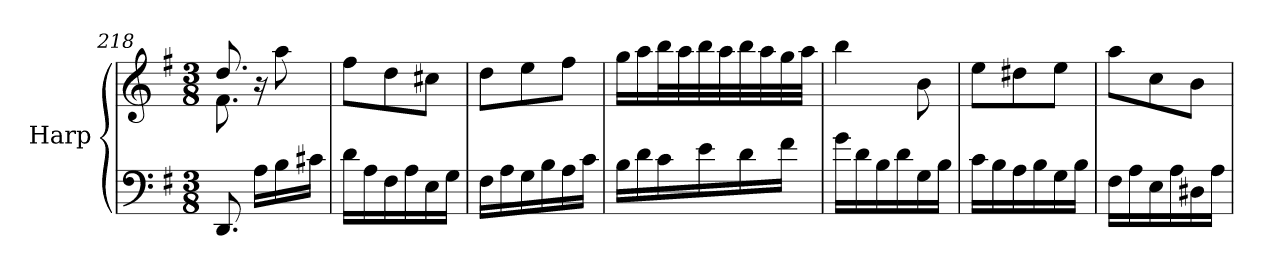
**kern	**kern
*part1	*part1
*staff2	*staff1
*I"Harp	*
*I'Hp	*
*clefF4	*clefG2
*k[f#]	*k[f#]
*M3/8	*M3/8
=218	=218
*	*^
8.DD/	8.dd/	8.f#\
16A\LL	16r	8.ryy
16B\	8aa\	.
16c#X\JJ	.	.
*	*v	*v
=219	=219
16d\LL	8ff#\L
16A\	.
16F#\	8dd\
16A\	.
16E\	8cc#X\J
16G\JJ	.
!!LO:LB:g=z
=220	=220
16F#\LL	8dd\L
16A\	.
16G\	8ee\
16B\	.
16A\	8ff#\J
16c\JJ	.
=221	=221
16B\LL	16gg\LL
16d\	16aa\
16c\	32bb\L
.	32aa\
16e\	32bb\
.	32aa\
16d\	32bb\
.	32aa\
16f#\JJ	32gg\
.	32aa\JJJ
=222	=222
16g\LL	4bb\
16d\	.
16B\	.
16d\	.
16G\	8b\
16B\JJ	.
=223	=223
16c\LL	8ee\L
16B\	.
16A\	8dd#X\
16B\	.
16G\	8ee\J
16B\JJ	.
=224	=224
16F#\LL	8aa\L
16A\	.
16E\	8cc\
16A\	.
16D#X\	8b\J
16A\JJ	.
=	=
*-	*-
